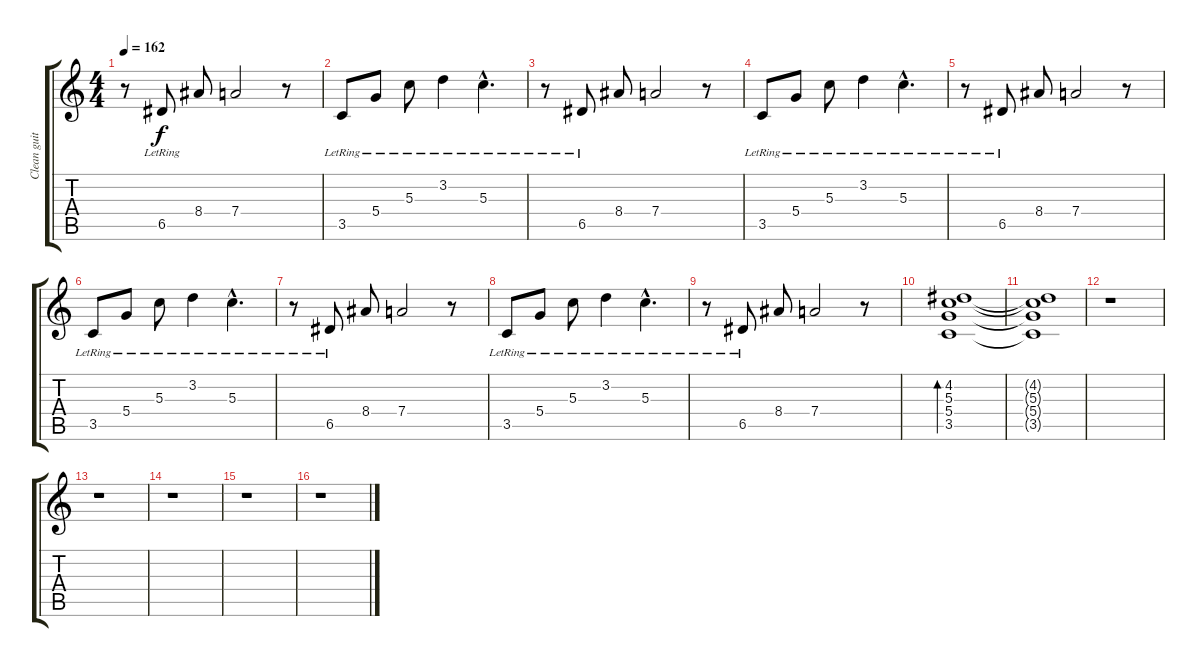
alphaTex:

\track ("Clean guitar" "Clean guit") {instrument electricguitarclean}
\staff {score tabs}
\tuning (E4 B3 G3 D3 A2 D2) {hide}
\ts (4 4)
\tempo 162
\clef g2
\ks c
r.8{dy f} 6.5{lr}.8 8.4.8 7.4.2 r.8 |
3.5{lr}.8 5.4{lr}.8 5.3{lr}.8 3.2{lr}.4 5.3{hac lr}.4{d} |
r.8 6.5{lr}.8 8.4.8 7.4.2 r.8 |
3.5{lr}.8 5.4{lr}.8 5.3{lr}.8 3.2{lr}.4 5.3{hac lr}.4{d} |
r.8 6.5{lr}.8 8.4.8 7.4.2 r.8 |
3.5{lr}.8 5.4{lr}.8 5.3{lr}.8 3.2{lr}.4 5.3{hac lr}.4{d} |
r.8 6.5{lr}.8 8.4.8 7.4.2 r.8 |
3.5{lr}.8 5.4{lr}.8 5.3{lr}.8 3.2{lr}.4 5.3{hac lr}.4{d} |
r.8 6.5{lr}.8 8.4.8 7.4.2 r.8 |
(4.2 5.3 5.4 3.5).1{bd 240} |
(4.2{t} 5.3{t} 5.4{t} 3.5{t}).1 |
r.1 |
r.1 |
r.1 |
r.1 |
r.1
